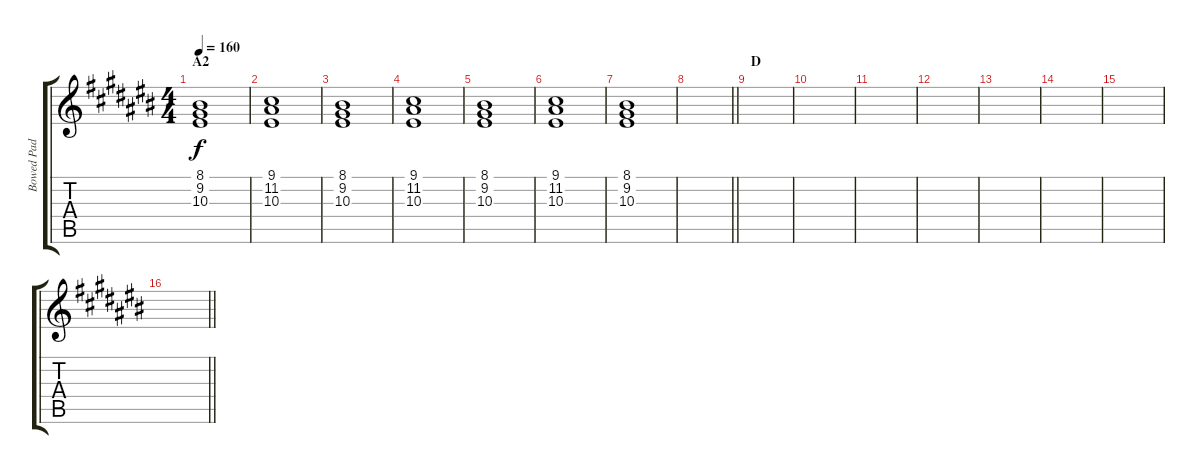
\track ("Bowed Pad" "Bowed Pad") {instrument pad5bowed}
\staff {score tabs}
\tuning (E4 B3 G3 D3 A2 E2) {hide}
\ts (4 4)
\section ("" "A2")
\tempo 160
\clef g2
\ks c#
(8.1 9.2 10.3).1{dy f} |
(9.1 11.2 10.3).1 |
(8.1 9.2 10.3).1 |
(9.1 11.2 10.3).1 |
(8.1 9.2 10.3).1 |
(9.1 11.2 10.3).1 |
(8.1 9.2 10.3).1 |
\barLineRight lightlight
|
\section ("" "D")
|
|
|
|
|
|
|
\barLineRight lightlight
